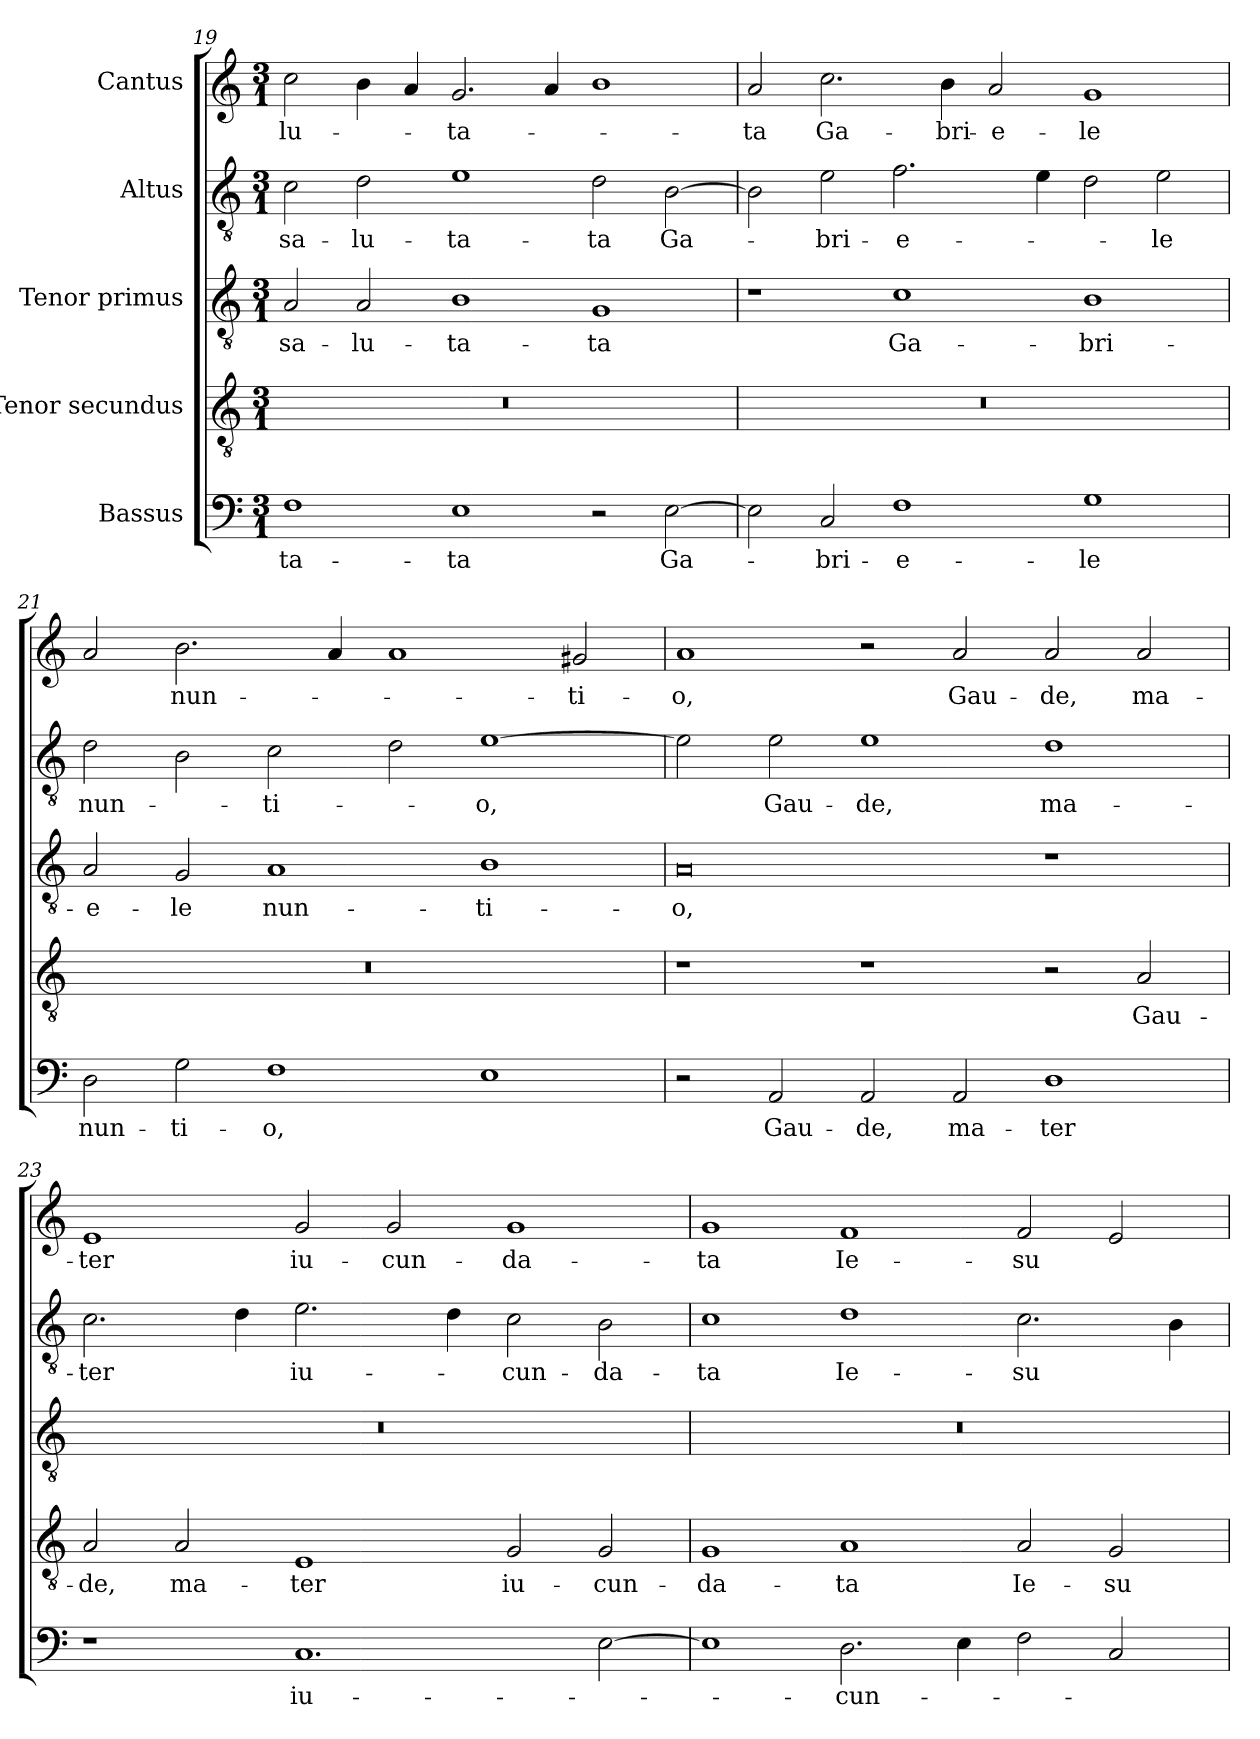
**kern	**text	**kern	**text	**kern	**text	**kern	**text	**kern	**text
*part5	*part5	*part4	*part4	*part3	*part3	*part2	*part2	*part1	*part1
*staff5	*staff5	*staff4	*staff4	*staff3	*staff3	*staff2	*staff2	*staff1	*staff1
*I"Bassus	*	*I"Tenor secundus	*	*I" Tenor primus	*	*I"Altus	*	*I"Cantus	*
*clefF4	*	*clefGv2	*	*clefGv2	*	*clefGv2	*	*clefG2	*
*k[]	*	*k[]	*	*k[]	*	*k[]	*	*k[]	*
*C:	*	*C:	*	*C:	*	*C:	*	*C:	*
*M3/1	*	*M3/1	*	*M3/1	*	*M3/1	*	*M3/1	*
=19	=19	=19	=19	=19	=19	=19	=19	=19	=19
!	!	!LO:N:vis=0	!	!	!	!	!LO:LY:i	!	!
1F\	-ta-	0.r	.	2A/	sa-	2c\	sa-	2cc\	-lu-
!	!	!	!	!	!	!	!LO:LY:i	!	!
.	.	.	.	2A/	-lu-	2d\	-lu-	4b\	.
.	.	.	.	.	.	.	.	4a/	.
!	!	!	!	!	!	!	!LO:LY:i	!	!
1E\	-ta	.	.	1B\	-ta-	1e\	-ta-	2.g/	-ta-
.	.	.	.	.	.	.	.	4a/	.
!	!	!	!	!	!	!	!LO:LY:i	!	!
2r	.	.	.	1G/	-ta	2d\	-ta	1b\	.
!	!LO:LY:i	!	!	!	!	!	!LO:LY:i	!	!
[2E\	Ga-	.	.	.	.	[2B\	Ga-	.	.
=20	=20	=20	=20	=20	=20	=20	=20	=20	=20
!	!	!LO:N:vis=0	!	!	!	!	!	!	!
2E\]	.	0.r	.	1r	.	2B\]	.	2a/	-ta
!	!LO:LY:i	!	!	!	!	!	!LO:LY:i	!	!
2C/	-bri-	.	.	.	.	2e\	-bri-	2.cc\	Ga-
!	!LO:LY:i	!	!	!	!	!	!LO:LY:i	!	!
1F\	-e-	.	.	1c\	Ga-	2.f\	-e-	.	.
.	.	.	.	.	.	.	.	4b\	-bri-
.	.	.	.	.	.	.	.	2a/	-e-
.	.	.	.	.	.	4e\	.	.	.
!	!LO:LY:i	!	!	!	!	!	!	!	!
1G\	-le	.	.	1B\	-bri-	2d\	.	1g/	-le
!	!	!	!	!	!	!	!LO:LY:i	!	!
.	.	.	.	.	.	2e\	-le	.	.
!!LO:LB:g=z
=21	=21	=21	=21	=21	=21	=21	=21	=21	=21
!	!LO:LY:i	!LO:N:vis=0	!	!	!	!	!LO:LY:i	!	!
2D\	nun-	0.r	.	2A/	-e-	2d\	nun-	2a/	.
!	!LO:LY:i	!	!	!	!	!	!	!	!
2G\	-ti-	.	.	2G/	-le	2B\	.	2.b\	nun-
!	!LO:LY:i	!	!	!	!	!	!LO:LY:i	!	!
1F\	-o,	.	.	1A/	nun-	2c\	-ti-	.	.
.	.	.	.	.	.	.	.	4a/	.
.	.	.	.	.	.	2d\	.	1a/	.
!	!	!	!	!	!	!	!LO:LY:i	!	!
1E\	.	.	.	1B\	-ti-	[1e\	-o,	.	.
.	.	.	.	.	.	.	.	2g#X/	-ti-
=22	=22	=22	=22	=22	=22	=22	=22	=22	=22
2r	.	1r	.	0A/	-o,	2e\]	.	1a/	-o,
2AA/	Gau-	.	.	.	.	2e\	Gau-	.	.
2AA/	-de,	1r	.	.	.	1e\	-de,	2r	.
2AA/	ma-	.	.	.	.	.	.	2a/	Gau-
1D\	-ter	2r	.	1r	.	1d\	ma-	2a/	-de,
.	.	2A/	Gau-	.	.	.	.	2a/	ma-
=23	=23	=23	=23	=23	=23	=23	=23	=23	=23
!	!	!	!	!LO:N:vis=0	!	!	!	!	!
1r	.	2A/	-de,	0.r	.	2.c\	-ter	1e/	-ter
.	.	2A/	ma-	.	.	.	.	.	.
.	.	.	.	.	.	4d\	.	.	.
1.C/	iu-	1E/	-ter	.	.	2.e\	iu-	2g/	iu-
.	.	.	.	.	.	.	.	2g/	-cun-
.	.	.	.	.	.	4d\	.	.	.
.	.	2G/	iu-	.	.	2c\	-cun-	1g/	-da-
[2E\	.	2G/	-cun-	.	.	2B\	-da-	.	.
=24	=24	=24	=24	=24	=24	=24	=24	=24	=24
!	!	!	!	!LO:N:vis=0	!	!	!	!	!
1E\]	.	1G/	-da-	0.r	.	1c\	-ta	1g/	-ta
2.D\	-cun-	1A/	-ta	.	.	1d\	Ie-	1f/	Ie-
4E\	.	.	.	.	.	.	.	.	.
2F\	.	2A/	Ie-	.	.	2.c\	-su	2f/	-su
2C/	.	2G/	-su	.	.	.	.	2e/	.
.	.	.	.	.	.	4B\	.	.	.
=	=	=	=	=	=	=	=	=	=
*-	*-	*-	*-	*-	*-	*-	*-	*-	*-
